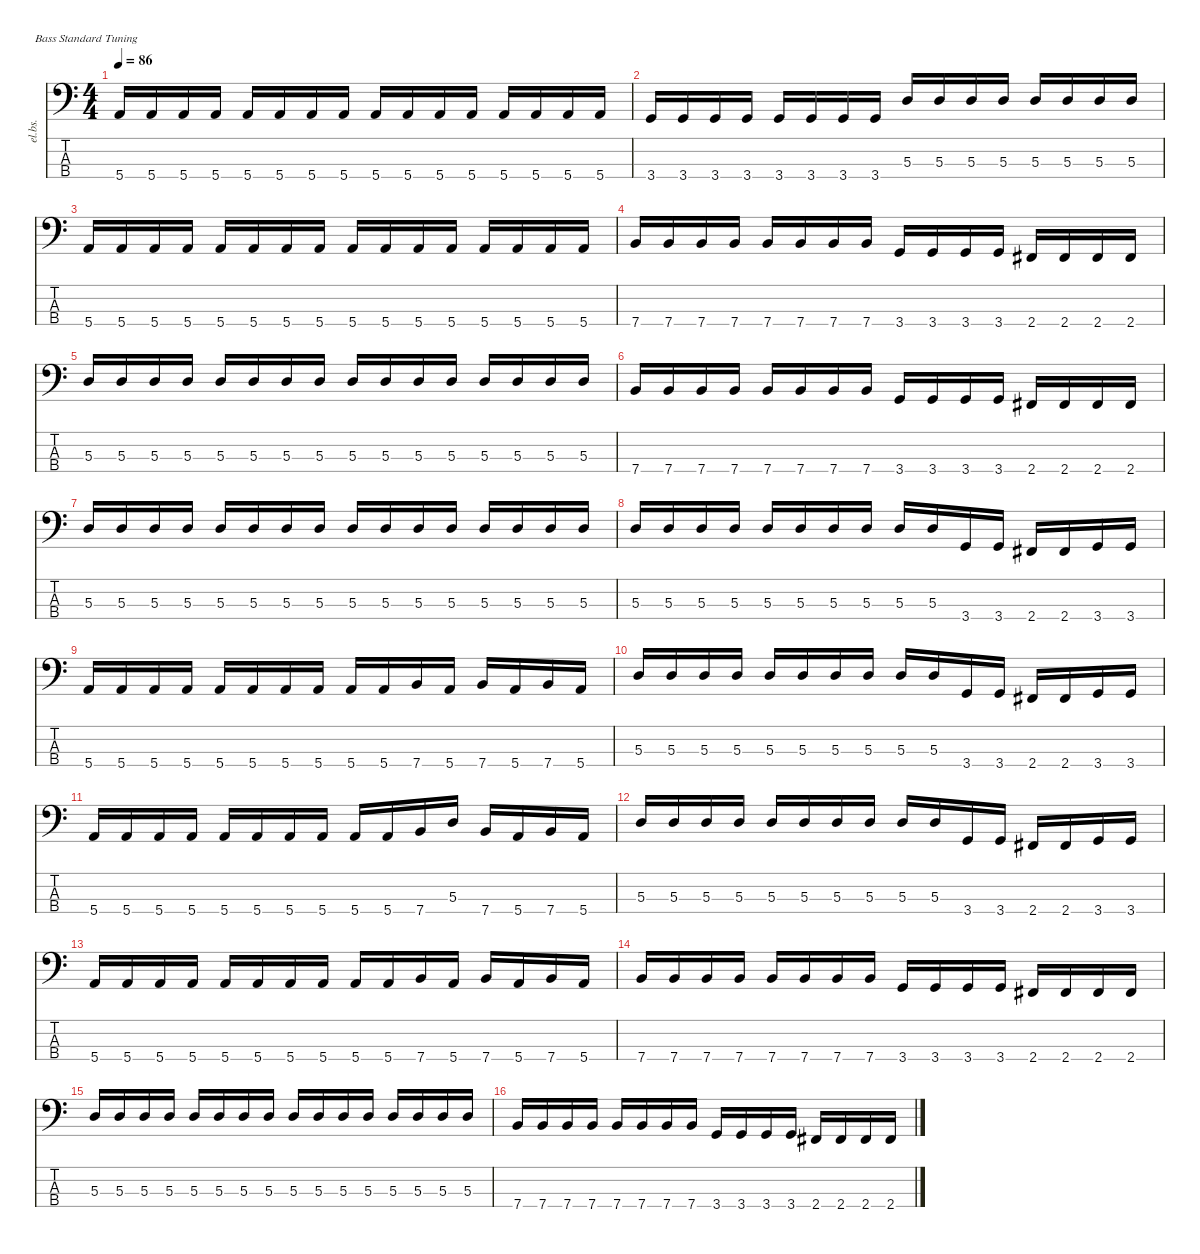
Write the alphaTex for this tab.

\defaultSystemsLayout 4
\hideDynamics
\bracketExtendMode nobrackets
\otherSystemsTrackNameOrientation horizontal
\track ("Bass" "el.bs.") {instrument electricbasspick}
\staff {score tabs}
\tuning (G2 D2 A1 E1)
\ts (4 4)
\tempo 86
\clef f4
\ks c
5.4.16{dy f beam Up} 5.4.16{beam Up} 5.4.16{beam Up} 5.4.16{beam Up} 5.4.16{beam Up} 5.4.16{beam Up} 5.4.16{beam Up} 5.4.16{beam Up} 5.4.16{beam Up} 5.4.16{beam Up} 5.4.16{beam Up} 5.4.16{beam Up} 5.4.16{beam Up} 5.4.16{beam Up} 5.4.16{beam Up} 5.4.16{beam Up} |
3.4.16{beam Up} 3.4.16{beam Up} 3.4.16{beam Up} 3.4.16{beam Up} 3.4.16{beam Up} 3.4.16{beam Up} 3.4.16{beam Up} 3.4.16{beam Up} 5.3.16{beam Up} 5.3.16{beam Up} 5.3.16{beam Up} 5.3.16{beam Up} 5.3.16{beam Up} 5.3.16{beam Up} 5.3.16{beam Up} 5.3.16{beam Up} |
5.4.16{beam Up} 5.4.16{beam Up} 5.4.16{beam Up} 5.4.16{beam Up} 5.4.16{beam Up} 5.4.16{beam Up} 5.4.16{beam Up} 5.4.16{beam Up} 5.4.16{beam Up} 5.4.16{beam Up} 5.4.16{beam Up} 5.4.16{beam Up} 5.4.16{beam Up} 5.4.16{beam Up} 5.4.16{beam Up} 5.4.16{beam Up} |
7.4.16{dy ff beam Up} 7.4.16{beam Up} 7.4.16{beam Up} 7.4.16{beam Up} 7.4.16{beam Up} 7.4.16{beam Up} 7.4.16{beam Up} 7.4.16{beam Up} 3.4.16{beam Up} 3.4.16{beam Up} 3.4.16{beam Up} 3.4.16{beam Up} 2.4{acc #}.16{beam Up} 2.4{acc #}.16{beam Up} 2.4{acc #}.16{beam Up} 2.4{acc #}.16{beam Up} |
5.3.16{beam Up} 5.3.16{beam Up} 5.3.16{beam Up} 5.3.16{beam Up} 5.3.16{beam Up} 5.3.16{beam Up} 5.3.16{beam Up} 5.3.16{beam Up} 5.3.16{beam Up} 5.3.16{beam Up} 5.3.16{beam Up} 5.3.16{beam Up} 5.3.16{beam Up} 5.3.16{beam Up} 5.3.16{beam Up} 5.3.16{beam Up} |
7.4.16{beam Up} 7.4.16{beam Up} 7.4.16{beam Up} 7.4.16{beam Up} 7.4.16{beam Up} 7.4.16{beam Up} 7.4.16{beam Up} 7.4.16{beam Up} 3.4.16{beam Up} 3.4.16{beam Up} 3.4.16{beam Up} 3.4.16{beam Up} 2.4{acc #}.16{beam Up} 2.4{acc #}.16{beam Up} 2.4{acc #}.16{beam Up} 2.4{acc #}.16{beam Up} |
5.3.16{beam Up} 5.3.16{beam Up} 5.3.16{beam Up} 5.3.16{beam Up} 5.3.16{beam Up} 5.3.16{beam Up} 5.3.16{beam Up} 5.3.16{beam Up} 5.3.16{beam Up} 5.3.16{beam Up} 5.3.16{beam Up} 5.3.16{beam Up} 5.3.16{beam Up} 5.3.16{beam Up} 5.3.16{beam Up} 5.3.16{beam Up} |
5.3.16{beam Up} 5.3.16{beam Up} 5.3.16{beam Up} 5.3.16{beam Up} 5.3.16{beam Up} 5.3.16{beam Up} 5.3.16{beam Up} 5.3.16{beam Up} 5.3.16{beam Up} 5.3.16{beam Up} 3.4.16{beam Up} 3.4.16{beam Up} 2.4{acc #}.16{beam Up} 2.4{acc #}.16{beam Up} 3.4.16{beam Up} 3.4.16{beam Up} |
5.4.16{beam Up} 5.4.16{beam Up} 5.4.16{beam Up} 5.4.16{beam Up} 5.4.16{beam Up} 5.4.16{beam Up} 5.4.16{beam Up} 5.4.16{beam Up} 5.4.16{beam Up} 5.4.16{beam Up} 7.4.16{beam Up} 5.4.16{beam Up} 7.4.16{beam Up} 5.4.16{beam Up} 7.4.16{beam Up} 5.4.16{beam Up} |
5.3.16{beam Up} 5.3.16{beam Up} 5.3.16{beam Up} 5.3.16{beam Up} 5.3.16{beam Up} 5.3.16{beam Up} 5.3.16{beam Up} 5.3.16{beam Up} 5.3.16{beam Up} 5.3.16{beam Up} 3.4.16{beam Up} 3.4.16{beam Up} 2.4{acc #}.16{beam Up} 2.4{acc #}.16{beam Up} 3.4.16{beam Up} 3.4.16{beam Up} |
5.4.16{beam Up} 5.4.16{beam Up} 5.4.16{beam Up} 5.4.16{beam Up} 5.4.16{beam Up} 5.4.16{beam Up} 5.4.16{beam Up} 5.4.16{beam Up} 5.4.16{beam Up} 5.4.16{beam Up} 7.4.16{beam Up} 5.3.16{beam Up} 7.4.16{beam Up} 5.4.16{beam Up} 7.4.16{beam Up} 5.4.16{beam Up} |
5.3.16{beam Up} 5.3.16{beam Up} 5.3.16{beam Up} 5.3.16{beam Up} 5.3.16{beam Up} 5.3.16{beam Up} 5.3.16{beam Up} 5.3.16{beam Up} 5.3.16{beam Up} 5.3.16{beam Up} 3.4.16{beam Up} 3.4.16{beam Up} 2.4{acc #}.16{beam Up} 2.4{acc #}.16{beam Up} 3.4.16{beam Up} 3.4.16{beam Up} |
5.4.16{beam Up} 5.4.16{beam Up} 5.4.16{beam Up} 5.4.16{beam Up} 5.4.16{beam Up} 5.4.16{beam Up} 5.4.16{beam Up} 5.4.16{beam Up} 5.4.16{beam Up} 5.4.16{beam Up} 7.4.16{beam Up} 5.4.16{beam Up} 7.4.16{beam Up} 5.4.16{beam Up} 7.4.16{beam Up} 5.4.16{beam Up} |
7.4.16{beam Up} 7.4.16{beam Up} 7.4.16{beam Up} 7.4.16{beam Up} 7.4.16{beam Up} 7.4.16{beam Up} 7.4.16{beam Up} 7.4.16{beam Up} 3.4.16{beam Up} 3.4.16{beam Up} 3.4.16{beam Up} 3.4.16{beam Up} 2.4{acc #}.16{beam Up} 2.4{acc #}.16{beam Up} 2.4{acc #}.16{beam Up} 2.4{acc #}.16{beam Up} |
5.3.16{beam Up} 5.3.16{beam Up} 5.3.16{beam Up} 5.3.16{beam Up} 5.3.16{beam Up} 5.3.16{beam Up} 5.3.16{beam Up} 5.3.16{beam Up} 5.3.16{beam Up} 5.3.16{beam Up} 5.3.16{beam Up} 5.3.16{beam Up} 5.3.16{beam Up} 5.3.16{beam Up} 5.3.16{beam Up} 5.3.16{beam Up} |
7.4.16{beam Up} 7.4.16{beam Up} 7.4.16{beam Up} 7.4.16{beam Up} 7.4.16{beam Up} 7.4.16{beam Up} 7.4.16{beam Up} 7.4.16{beam Up} 3.4.16{beam Up} 3.4.16{beam Up} 3.4.16{beam Up} 3.4.16{beam Up} 2.4{acc #}.16{beam Up} 2.4{acc #}.16{beam Up} 2.4{acc #}.16{beam Up} 2.4{acc #}.16{beam Up}
